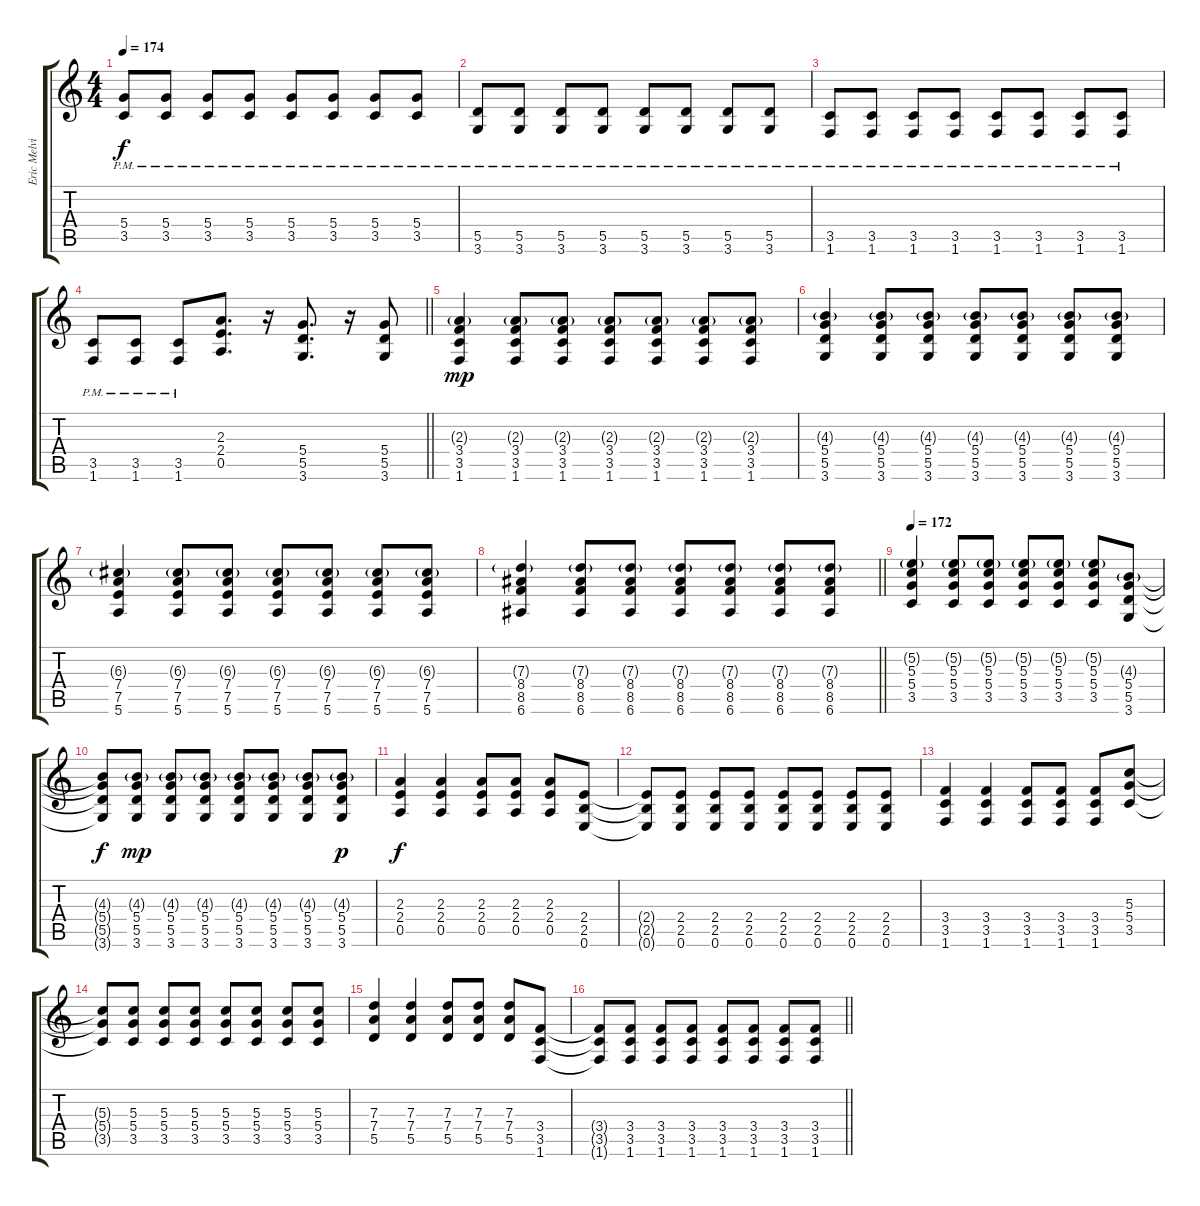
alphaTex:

\track ("Eric Melvin" "Eric Melvi") {instrument distortionguitar}
\staff {score tabs}
\tuning (E4 B3 G3 D3 A2 E2) {hide}
\ts (4 4)
\tempo 174
\clef g2
\ks c
(5.4{pm} 3.5{pm}).8{dy f} (5.4{pm} 3.5{pm}).8 (5.4{pm} 3.5{pm}).8 (5.4{pm} 3.5{pm}).8 (5.4{pm} 3.5{pm}).8 (5.4{pm} 3.5{pm}).8 (5.4{pm} 3.5{pm}).8 (5.4{pm} 3.5{pm}).8 |
(5.5{pm} 3.6{pm}).8 (5.5{pm} 3.6{pm}).8 (5.5{pm} 3.6{pm}).8 (5.5{pm} 3.6{pm}).8 (5.5{pm} 3.6{pm}).8 (5.5{pm} 3.6{pm}).8 (5.5{pm} 3.6{pm}).8 (5.5{pm} 3.6{pm}).8 |
(3.5{pm} 1.6{pm}).8 (3.5{pm} 1.6{pm}).8 (3.5{pm} 1.6{pm}).8 (3.5{pm} 1.6{pm}).8 (3.5{pm} 1.6{pm}).8 (3.5{pm} 1.6{pm}).8 (3.5{pm} 1.6{pm}).8 (3.5{pm} 1.6{pm}).8 |
\barLineRight lightlight
(3.5{pm} 1.6{pm}).8 (3.5{pm} 1.6{pm}).8 (3.5{pm} 1.6{pm}).8 (2.3 2.4 0.5).8{d} r.16 (5.4 5.5 3.6).8{d} r.16 (5.4 5.5 3.6).8 |
\section ("" "")
(2.3{g} 3.4 3.5 1.6).4{dy mp} (2.3{g} 3.4 3.5 1.6).8 (2.3{g} 3.4 3.5 1.6).8 (2.3{g} 3.4 3.5 1.6).8 (2.3{g} 3.4 3.5 1.6).8 (2.3{g} 3.4 3.5 1.6).8 (2.3{g} 3.4 3.5 1.6).8 |
(4.3{g} 5.4 5.5 3.6).4 (4.3{g} 5.4 5.5 3.6).8 (4.3{g} 5.4 5.5 3.6).8 (4.3{g} 5.4 5.5 3.6).8 (4.3{g} 5.4 5.5 3.6).8 (4.3{g} 5.4 5.5 3.6).8 (4.3{g} 5.4 5.5 3.6).8 |
(6.3{g} 7.4 7.5 5.6).4 (6.3{g} 7.4 7.5 5.6).8 (6.3{g} 7.4 7.5 5.6).8 (6.3{g} 7.4 7.5 5.6).8 (6.3{g} 7.4 7.5 5.6).8 (6.3{g} 7.4 7.5 5.6).8 (6.3{g} 7.4 7.5 5.6).8 |
\barLineRight lightlight
(7.3{g} 8.4 8.5 6.6).4 (7.3{g} 8.4 8.5 6.6).8 (7.3{g} 8.4 8.5 6.6).8 (7.3{g} 8.4 8.5 6.6).8 (7.3{g} 8.4 8.5 6.6).8 (7.3{g} 8.4 8.5 6.6).8 (7.3{g} 8.4 8.5 6.6).8 |
\section ("" "")
\tempo 172
(5.2{g} 5.3 5.4 3.5).4 (5.2{g} 5.3 5.4 3.5).8 (5.2{g} 5.3 5.4 3.5).8 (5.2{g} 5.3 5.4 3.5).8 (5.2{g} 5.3 5.4 3.5).8 (5.2{g} 5.3 5.4 3.5).8 (4.3{g} 5.4 5.5 3.6).8 |
(4.3{t} 5.4{t} 5.5{t} 3.6{t}).8{dy f} (4.3{g} 5.4 5.5 3.6).8{dy mp} (4.3{g} 5.4 5.5 3.6).8 (4.3{g} 5.4 5.5 3.6).8 (4.3{g} 5.4 5.5 3.6).8 (4.3{g} 5.4 5.5 3.6).8 (4.3{g} 5.4 5.5 3.6).8 (4.3{g} 5.4 5.5 3.6).8{dy p} |
(2.3 2.4 0.5).4{dy f} (2.3 2.4 0.5).4 (2.3 2.4 0.5).8 (2.3 2.4 0.5).8 (2.3 2.4 0.5).8 (2.4 2.5 0.6).8 |
(2.4{t} 2.5{t} 0.6{t}).8 (2.4 2.5 0.6).8 (2.4 2.5 0.6).8 (2.4 2.5 0.6).8 (2.4 2.5 0.6).8 (2.4 2.5 0.6).8 (2.4 2.5 0.6).8 (2.4 2.5 0.6).8 |
(3.4 3.5 1.6).4 (3.4 3.5 1.6).4 (3.4 3.5 1.6).8 (3.4 3.5 1.6).8 (3.4 3.5 1.6).8 (5.3 5.4 3.5).8 |
(5.3{t} 5.4{t} 3.5{t}).8 (5.3 5.4 3.5).8 (5.3 5.4 3.5).8 (5.3 5.4 3.5).8 (5.3 5.4 3.5).8 (5.3 5.4 3.5).8 (5.3 5.4 3.5).8 (5.3 5.4 3.5).8 |
(7.3 7.4 5.5).4 (7.3 7.4 5.5).4 (7.3 7.4 5.5).8 (7.3 7.4 5.5).8 (7.3 7.4 5.5).8 (3.4 3.5 1.6).8 |
\barLineRight lightlight
(3.4{t} 3.5{t} 1.6{t}).8 (3.4 3.5 1.6).8 (3.4 3.5 1.6).8 (3.4 3.5 1.6).8 (3.4 3.5 1.6).8 (3.4 3.5 1.6).8 (3.4 3.5 1.6).8 (3.4 3.5 1.6).8
